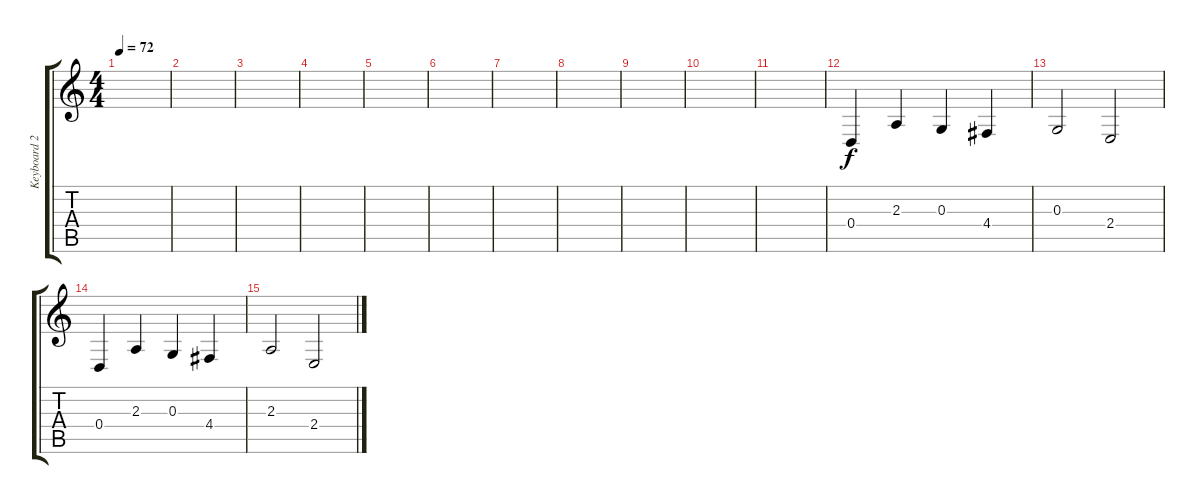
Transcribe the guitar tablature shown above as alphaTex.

\track ("Keyboard 2" "Keyboard 2") {instrument electricgrandpiano}
\staff {score tabs}
\tuning (E4 B3 G3 D3 A2 E2) {hide}
\ts (4 4)
\tempo 72
\clef g2
\ks c
|
|
|
|
|
|
|
|
|
|
|
0.4.4 2.3.4 0.3.4 4.4.4 |
0.3.2 2.4.2 |
0.4.4 2.3.4 0.3.4 4.4.4 |
2.3.2 2.4.2
